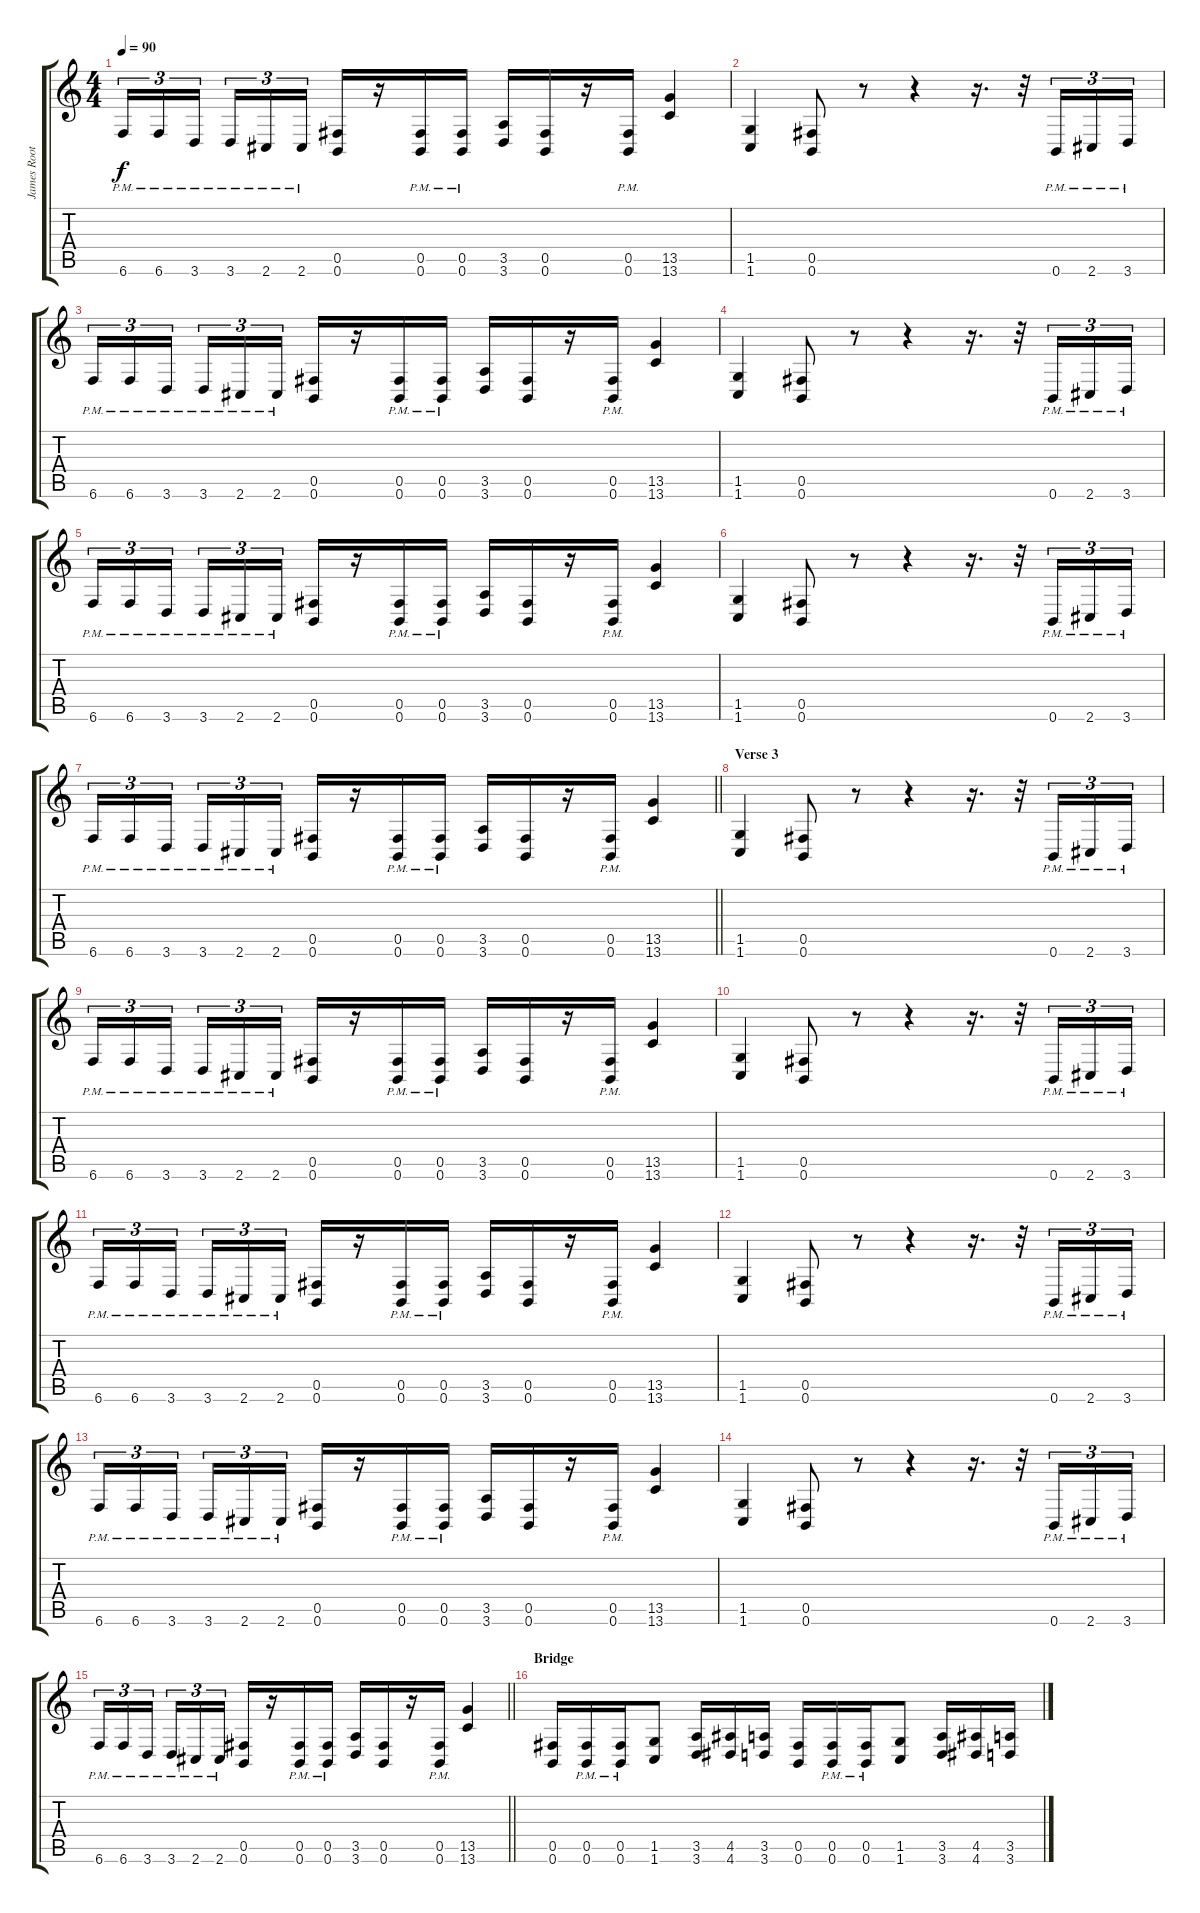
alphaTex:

\track ("James Root" "James Root") {instrument distortionguitar}
\staff {score tabs}
\tuning (Db4 Ab3 E3 B2 Gb2 B1) {hide}
\ts (4 4)
\tempo 90
\clef g2
\ks c
6.6{pm}.16{tu (3 2) dy f} 6.6{pm}.16{tu (3 2)} 3.6{pm}.16{tu (3 2) beam splitsecondary} 3.6{pm}.16{tu (3 2)} 2.6{pm}.16{tu (3 2)} 2.6{pm}.16{tu (3 2)} (0.5 0.6).16 r.16 (0.5{pm} 0.6{pm}).16 (0.5{pm} 0.6{pm}).16 (3.5 3.6).16 (0.5 0.6).16 r.16 (0.5{pm} 0.6{pm}).16 (13.5 13.6).4 |
(1.5 1.6).4 (0.5 0.6).8 r.8 r.4 r.16{d} r.32 0.6{pm}.16{tu (3 2)} 2.6{pm}.16{tu (3 2)} 3.6{pm}.16{tu (3 2)} |
6.6{pm}.16{tu (3 2)} 6.6{pm}.16{tu (3 2)} 3.6{pm}.16{tu (3 2) beam splitsecondary} 3.6{pm}.16{tu (3 2)} 2.6{pm}.16{tu (3 2)} 2.6{pm}.16{tu (3 2)} (0.5 0.6).16 r.16 (0.5{pm} 0.6{pm}).16 (0.5{pm} 0.6{pm}).16 (3.5 3.6).16 (0.5 0.6).16 r.16 (0.5{pm} 0.6{pm}).16 (13.5 13.6).4 |
(1.5 1.6).4 (0.5 0.6).8 r.8 r.4 r.16{d} r.32 0.6{pm}.16{tu (3 2)} 2.6{pm}.16{tu (3 2)} 3.6{pm}.16{tu (3 2)} |
6.6{pm}.16{tu (3 2)} 6.6{pm}.16{tu (3 2)} 3.6{pm}.16{tu (3 2) beam splitsecondary} 3.6{pm}.16{tu (3 2)} 2.6{pm}.16{tu (3 2)} 2.6{pm}.16{tu (3 2)} (0.5 0.6).16 r.16 (0.5{pm} 0.6{pm}).16 (0.5{pm} 0.6{pm}).16 (3.5 3.6).16 (0.5 0.6).16 r.16 (0.5{pm} 0.6{pm}).16 (13.5 13.6).4 |
(1.5 1.6).4 (0.5 0.6).8 r.8 r.4 r.16{d} r.32 0.6{pm}.16{tu (3 2)} 2.6{pm}.16{tu (3 2)} 3.6{pm}.16{tu (3 2)} |
\barLineRight lightlight
6.6{pm}.16{tu (3 2)} 6.6{pm}.16{tu (3 2)} 3.6{pm}.16{tu (3 2) beam splitsecondary} 3.6{pm}.16{tu (3 2)} 2.6{pm}.16{tu (3 2)} 2.6{pm}.16{tu (3 2)} (0.5 0.6).16 r.16 (0.5{pm} 0.6{pm}).16 (0.5{pm} 0.6{pm}).16 (3.5 3.6).16 (0.5 0.6).16 r.16 (0.5{pm} 0.6{pm}).16 (13.5 13.6).4 |
\section ("" "Verse 3")
(1.5 1.6).4 (0.5 0.6).8 r.8 r.4 r.16{d} r.32 0.6{pm}.16{tu (3 2)} 2.6{pm}.16{tu (3 2)} 3.6{pm}.16{tu (3 2)} |
6.6{pm}.16{tu (3 2)} 6.6{pm}.16{tu (3 2)} 3.6{pm}.16{tu (3 2) beam splitsecondary} 3.6{pm}.16{tu (3 2)} 2.6{pm}.16{tu (3 2)} 2.6{pm}.16{tu (3 2)} (0.5 0.6).16 r.16 (0.5{pm} 0.6{pm}).16 (0.5{pm} 0.6{pm}).16 (3.5 3.6).16 (0.5 0.6).16 r.16 (0.5{pm} 0.6{pm}).16 (13.5 13.6).4 |
(1.5 1.6).4 (0.5 0.6).8 r.8 r.4 r.16{d} r.32 0.6{pm}.16{tu (3 2)} 2.6{pm}.16{tu (3 2)} 3.6{pm}.16{tu (3 2)} |
6.6{pm}.16{tu (3 2)} 6.6{pm}.16{tu (3 2)} 3.6{pm}.16{tu (3 2) beam splitsecondary} 3.6{pm}.16{tu (3 2)} 2.6{pm}.16{tu (3 2)} 2.6{pm}.16{tu (3 2)} (0.5 0.6).16 r.16 (0.5{pm} 0.6{pm}).16 (0.5{pm} 0.6{pm}).16 (3.5 3.6).16 (0.5 0.6).16 r.16 (0.5{pm} 0.6{pm}).16 (13.5 13.6).4 |
(1.5 1.6).4 (0.5 0.6).8 r.8 r.4 r.16{d} r.32 0.6{pm}.16{tu (3 2)} 2.6{pm}.16{tu (3 2)} 3.6{pm}.16{tu (3 2)} |
6.6{pm}.16{tu (3 2)} 6.6{pm}.16{tu (3 2)} 3.6{pm}.16{tu (3 2) beam splitsecondary} 3.6{pm}.16{tu (3 2)} 2.6{pm}.16{tu (3 2)} 2.6{pm}.16{tu (3 2)} (0.5 0.6).16 r.16 (0.5{pm} 0.6{pm}).16 (0.5{pm} 0.6{pm}).16 (3.5 3.6).16 (0.5 0.6).16 r.16 (0.5{pm} 0.6{pm}).16 (13.5 13.6).4 |
(1.5 1.6).4 (0.5 0.6).8 r.8 r.4 r.16{d} r.32 0.6{pm}.16{tu (3 2)} 2.6{pm}.16{tu (3 2)} 3.6{pm}.16{tu (3 2)} |
\barLineRight lightlight
6.6{pm}.16{tu (3 2)} 6.6{pm}.16{tu (3 2)} 3.6{pm}.16{tu (3 2) beam splitsecondary} 3.6{pm}.16{tu (3 2)} 2.6{pm}.16{tu (3 2)} 2.6{pm}.16{tu (3 2)} (0.5 0.6).16 r.16 (0.5{pm} 0.6{pm}).16 (0.5{pm} 0.6{pm}).16 (3.5 3.6).16 (0.5 0.6).16 r.16 (0.5{pm} 0.6{pm}).16 (13.5 13.6).4 |
\section ("" "Bridge")
(0.5 0.6).16 (0.5{pm} 0.6{pm}).16 (0.5{pm} 0.6{pm}).16 (1.5 1.6).8 (3.5 3.6).16 (4.5 4.6).16 (3.5 3.6).16 (0.5 0.6).16 (0.5{pm} 0.6{pm}).16 (0.5{pm} 0.6{pm}).16 (1.5 1.6).8 (3.5 3.6).16 (4.5 4.6).16 (3.5 3.6).16
